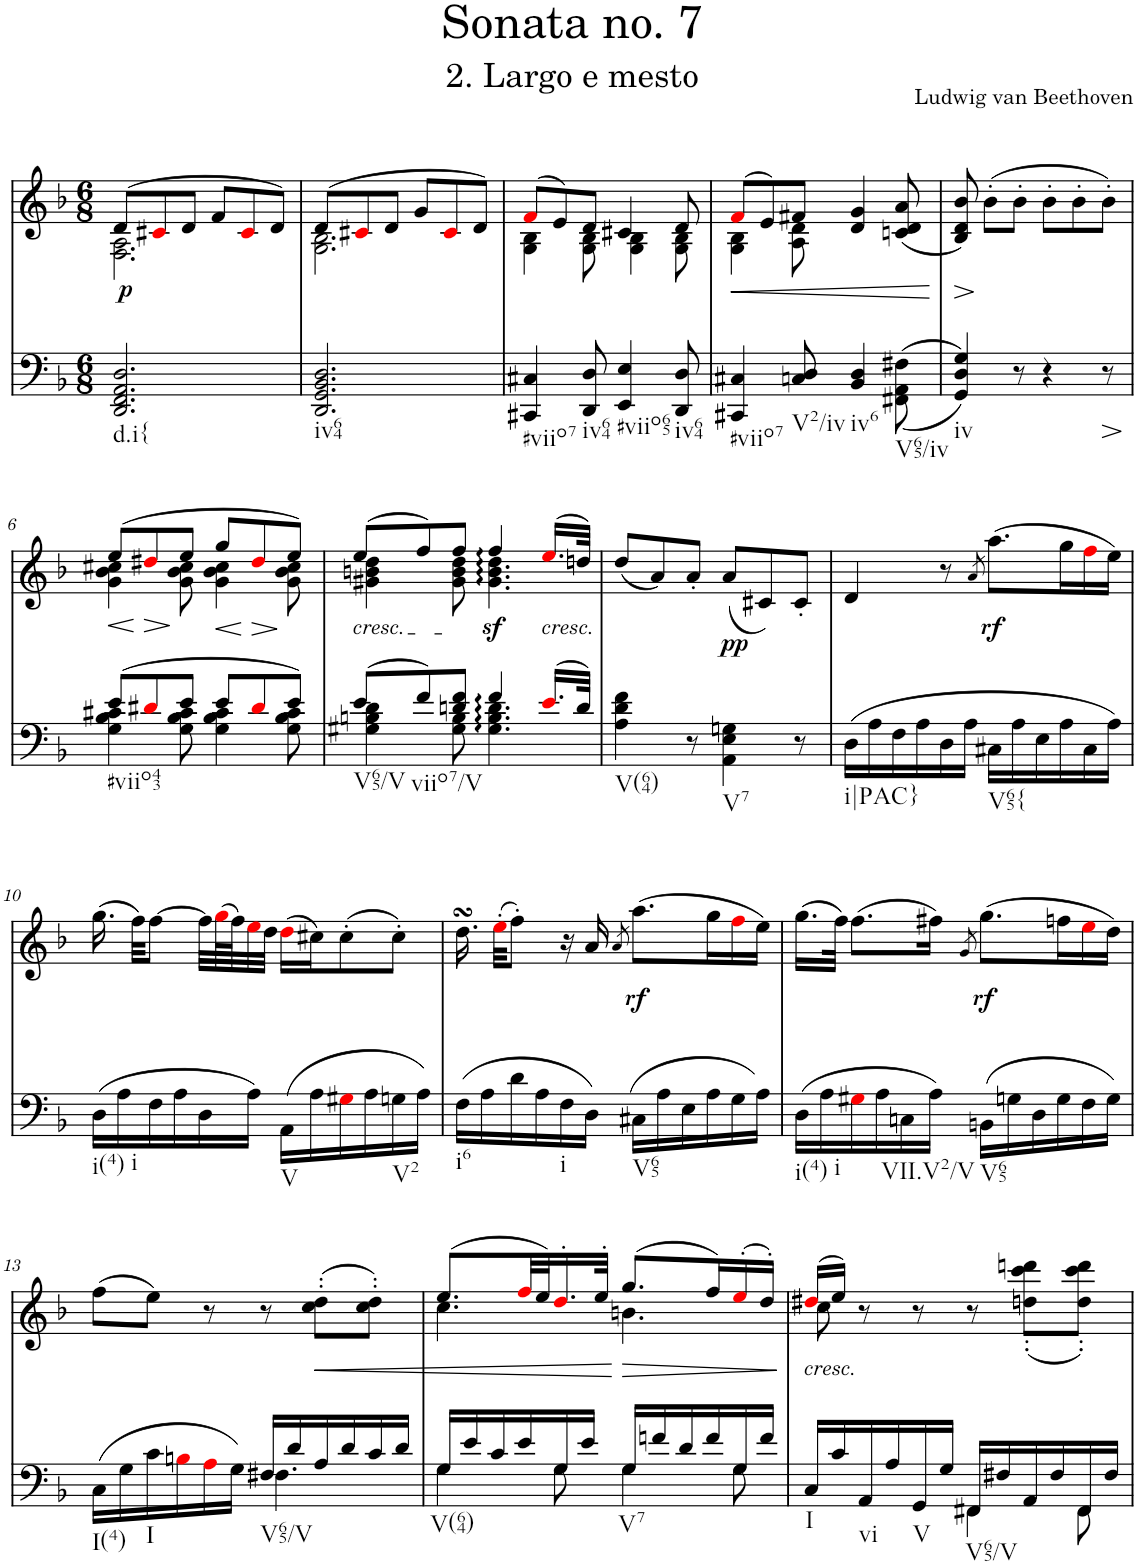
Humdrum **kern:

**kern	**dynam	**kern	**text	**dynam
*part2	*part2	*part1	*part1	*part1
*staff2	*staff2	*staff1	*staff1	*staff1
*I"Piano	*	*I"Piano	*	*
*I'Pno	*	*I'Pno	*	*
*clefF4	*	*clefG2	*	*
*k[b-]	*	*k[b-]	*	*
*d:	*	*d:	*	*
*M6/8	*	*M6/8	*	*
=1	=1	=1	=1	=1
*	*	*^	*	*
!LO:TX:b:t=d.i{	!	!	!	!	!
!	!	!	!	!LO:LY:b	!LO:DY:b
2.DD/ 2.FF/ 2.AA/ 2.D/	.	(8d/L	2.F\ 2.A\	p	p
.	.	8c#Xi/	.	.	.
.	.	8d/J	.	.	.
.	.	8f/L	.	.	.
.	.	8c#i/	.	.	.
.	.	8d/J)	.	.	.
=2	=2	=2	=2	=2	=2
!LO:TX:b:t=iv64	!	!	!	!	!
2.DD/ 2.GG/ 2.BB-/ 2.D/	.	(8d/L	2.G\ 2.B-\	.	.
.	.	8c#Xi/	.	.	.
.	.	8d/J	.	.	.
.	.	8g/L	.	.	.
.	.	8c#i/	.	.	.
.	.	8d/J)	.	.	.
=3	=3	=3	=3	=3	=3
!LO:TX:b:t=#viio7	!	!	!	!	!
4CC#X/ 4C#X/	.	(8fi/L	4G\ 4B-\	.	.
.	.	8e/)	.	.	.
!LO:TX:b:t=iv64	!	!	!	!	!
8DD/ 8D/	.	8d/J	8G\ 8B-\	.	.
!LO:TX:b:t=#viio65	!	!	!	!	!
4EE/ 4E/	.	4c#X/	4G\ 4B-\	.	.
!LO:TX:b:t=iv64	!	!	!	!	!
8DD/ 8D/	.	8d/	8G\ 8B-\	.	.
=4	=4	=4	=4	=4	=4
!LO:TX:b:t=#viio7	!	!	!	!	!
!	!	!	!	!LO:LY:b	!LO:HP:b
4CC#X/ 4C#X/	.	(8fi/L	4G\ 4B-\	<	<
.	.	8e/)	.	.	.
!LO:TX:b:t=V2/iv	!	!	!	!	!
8Cn/ 8D/	.	8f#X/J	8A\ 8d\	.	.
!LO:TX:b:t=iv6	!	!	!	!	!
4BB-/ 4D/	.	4d/ 4g/	4.ryy	.	.
!LO:TX:b:t=V65/iv	!	!	!	!	!
(<(8FF#X\ 8AA\ 8F#X\	.	(8cn/ 8d/ 8a/	.	.	.
*	*	*v	*v	*	*
.	.	.	.	[
=5	=5	=5	=5	=5
!LO:TX:b:t=iv	!	!	!	!
!	!	!	!	!LO:HP:b
4GG/ 4D/ 4G/))	.	8B-/ 8d/ 8b-/)	.	>
.	.	(8b-'\L	.	]
8r	.	8b-'\J	.	.
4r	.	8b-'\L	.	.
.	.	8b-'\	.	.
!	!LO:HP:b	!	!	!
8r	>	8b-'\J)	.	.
.	]	.	.	.
!!LO:LB:g=z
=6	=6	=6	=6	=6
*^	*	*	*	*
!LO:TX:b:t=#viio43	!	!	!	!	!
!	!	!	!	!	!LO:HP:b
*	*	*	*^	*	*
(8e/L	4G\ 4B-\ 4c#X\	.	(8ee/L	4g\ 4b-\ 4cc#X\	.	<
!	!	!	!	!	!	!LO:HP:n=1:b
8d#Xi/	.	.	8dd#Xi/	.	.	[ >
8e/J	8G\ 8B-\ 8c#\	.	8ee/J	8g\ 8b-\ 8cc#\	.	]
!	!	!	!	!	!	!LO:HP:b
8e/L	4G\ 4B-\ 4c#\	.	8gg/L	4g\ 4b-\ 4cc#\	.	<
!	!	!	!	!	!	!LO:HP:n=1:b
8d#i/	.	.	8dd#i/	.	.	[ >
8e/J)	8G\ 8B-\ 8c#\	.	8ee/J)	8g\ 8b-\ 8cc#\	.	]
=7	=7	=7	=7	=7	=7	=7
!	!	!	!LO:TX:b:i:t=cresc.	!	!	!
!LO:TX:b:t=V65/V	!	!	!	!	!	!
(8e/L	4G#X\ 4Bn\ 4d\	.	(8ee/L	4g#X\ 4bn\ 4dd\	.	.
!LO:TX:b:t=viio7/V	!	!	!	!	!	!
8f/)	.	.	8ff/)	.	.	.
8dn/ 8f/J	8G#\ 8B\	.	8ff/J	8g#\ 8b\ 8dd\	.	.
!	!	!	!	!	!	!LO:DY:b
4f::/	4.G#\:: 4.B\:: 4.d\::	.	4ff::/	4.g#\:: 4.b\:: 4.dd\::	.	sf
!	!	!	!LO:TX:b:i:t=cresc.	!	!	!
(16.ei/LL	.	.	(16.eei/LL	.	.	.
32d/JJk)	.	.	32ddn/JJk)	.	.	.
*v	*v	*	*	*	*	*
*	*	*v	*v	*	*
=8	=8	=8	=8	=8
!LO:TX:b:t=V(64)	!	!	!	!
4A\ 4d\ 4f\	.	(8dd/L	.	.
.	.	8a/)	.	.
8r	.	8a'/J	.	.
!LO:TX:b:t=V7	!	!	!	!
!	!	!	!	!LO:DY:b
4AA\ 4E\ 4Gn\	.	(8a/L	.	pp
.	.	8c#X/)	.	.
8r	.	8c#'/J	.	.
=9	=9	=9	=9	=9
!LO:TX:b:t=i|PAC}	!	!	!	!
(16D\LL	.	4d/	.	.
16A\	.	.	.	.
16F\	.	.	.	.
16A\	.	.	.	.
16D\	.	8r	.	.
16A\JJ	.	.	.	.
.	.	8qa/	.	.
!LO:TX:b:t=V65{	!	!	!	!
!	!	!	!	!LO:DY:b
16C#X\LL	.	(8.aa\L	.	rf
16A\	.	.	.	.
16E\	.	.	.	.
16A\	.	16gg\L	.	.
16C#\	.	16ffi\	.	.
16A\JJ)	.	16ee\JJ)	.	.
!!LO:LB:g=z
=10	=10	=10	=10	=10
!LO:TX:b:t=i(4)	!	!	!	!
(16D\LL	.	(16.gg\	.	.
!LO:TX:b:t=i	!	!	!	!
16A\	.	.	.	.
.	.	32ff\KKL)	.	.
16F\	.	[8ff\J	.	.
16A\	.	.	.	.
16D\	.	32ff\LLL]	.	.
.	.	(64ggi\L	.	.
.	.	64ff\J)	.	.
16A\JJ)	.	32eei\	.	.
.	.	32dd\JJJ	.	.
!LO:TX:b:t=V	!	!	!	!
(16AA\LL	.	(16ddi\LL	.	.
16A\	.	16cc#X\J)	.	.
16G#Xi\	.	(8cc#'\	.	.
16A\	.	.	.	.
!LO:TX:b:t=V2	!	!	!	!
16Gn\	.	8cc#'\J)	.	.
16A\JJ)	.	.	.	.
=11	=11	=11	=11	=11
!LO:TX:b:t=i6	!	!	!	!
(16F\LL	.	16.ddsSSS\	.	.
16A\	.	.	.	.
.	.	(32ee'i\KKL	.	.
16d\	.	8ff'\J)	.	.
16A\	.	.	.	.
!LO:TX:b:t=i	!	!	!	!
16F\	.	16r	.	.
16D\JJ)	.	16a/	.	.
.	.	8qa/	.	.
!LO:TX:b:t=V65	!	!	!	!
!	!	!	!	!LO:DY:b
(16C#X\LL	.	(8.aa\L	.	rf
16A\	.	.	.	.
16E\	.	.	.	.
16A\	.	16gg\L	.	.
16G\	.	16ffi\	.	.
16A\JJ)	.	16ee\JJ)	.	.
=12	=12	=12	=12	=12
!LO:TX:b:t=i(4)	!	!	!	!
(16D\LL	.	(16.gg\LL	.	.
!LO:TX:b:t=i	!	!	!	!
16A\	.	.	.	.
.	.	32ff\JJk)	.	.
16G#Xi\	.	(8.ff\L	.	.
16A\	.	.	.	.
!LO:TX:b:t=VII.V2/V	!	!	!	!
16Cn\	.	.	.	.
16A\JJ)	.	16ff#X\Jk)	.	.
.	.	8qg/	.	.
!LO:TX:b:t=V65	!	!	!	!
!	!	!	!	!LO:DY:b
(16BBn\LL	.	(8.gg\L	.	rf
16Gn\	.	.	.	.
16D\	.	.	.	.
16G\	.	16ffn\L	.	.
16F\	.	16eei\	.	.
16G\JJ)	.	16dd\JJ)	.	.
!!LO:LB:g=z
=13	=13	=13	=13	=13
*^	*	*	*	*
!LO:TX:b:t=I(4)	!	!	!	!	!
!LO:TX:b:t=I	!	!	!	!	!
4.ryy	(>16C\LL	.	(8ff\L	.	.
.	16G\	.	.	.	.
.	16c\	.	8ee\J)	.	.
.	16Bni\	.	.	.	.
.	16Ai\	.	8r	.	.
.	16G\JJ)	.	.	.	.
!LO:TX:b:t=V65/V	!	!	!	!	!
4.F#X\	16F#/LL	.	8r	.	.
.	16d/	.	.	.	.
!	!	!	!	!	!LO:HP:b
.	16A/	.	(8cc\' 8dd\'L	.	<
.	16d/	.	.	.	.
.	16c/	.	8cc\' 8dd\'J)	.	.
.	16d/JJ	.	.	.	.
=14	=14	=14	=14	=14	=14
*	*	*	*^	*	*
!LO:TX:b:t=V(64)	!	!	!	!	!	!
16G/LL	4G\	.	(8.ee/L	4.cc\	.	.
16e/	.	.	.	.	.	.
16c/	.	.	.	.	.	.
16e/	.	.	32ffi/LL	.	.	.
.	.	.	32ee/J)	.	.	.
16G/	8G\	.	16.dd'i/	.	.	.
16e/JJ	.	.	.	.	.	.
.	.	.	32ee'/JJk	.	.	.
!LO:TX:b:t=V7	!	!	!	!	!	!
!	!	!	!	!	!	!LO:HP:n=1:b
16G/LL	4G\	.	(8.gg/L	4.bn\	.	[ >
16fn/	.	.	.	.	.	.
16d/	.	.	.	.	.	.
16f/	.	.	16ff/L)	.	.	.
16G/	8G\	.	(16ee'i/	.	.	.
16f/JJ	.	.	16dd'/JJ)	.	.	.
*v	*v	*	*	*	*	*
*	*	*v	*v	*	*
.	.	.	.	]
=15	=15	=15	=15	=15
*^	*	*^	*	*
!	!	!	!LO:TX:b:i:t=cresc.	!	!	!
!LO:TX:b:t=I	!	!	!	!	!	!
!	!	!	!	!	!LO:LY:b	!
16C/LL	4.ryy	.	(16dd#Xi/LL	8cc\	<	.
16c/	.	.	16ee/JJ)	.	.	.
!LO:TX:b:t=vi	!	!	!	!	!	!
16AA/	.	.	8r	4.ryy	.	.
16A/	.	.	.	.	.	.
!LO:TX:b:t=V	!	!	!	!	!	!
16GG/	.	.	8r	.	.	.
16G/JJ	.	.	.	.	.	.
!LO:TX:b:t=V65/V	!	!	!	!	!	!
4FF#X\	16FF#/LL	.	8r	.	.	.
.	16F#X/	.	.	.	.	.
.	16AA/	.	4ryy	(8ddn\' 8ccc\' 8dddn\'L	.	.
.	16F#/	.	.	.	.	.
8FF#\	16FF#/	.	.	8dd\' 8ccc\' 8ddd\'J)	.	.
.	16F#/JJ	.	.	.	.	.
*v	*v	*	*	*	*	*
*	*	*v	*v	*	*
=	=	=	=	=
*-	*-	*-	*-	*-
